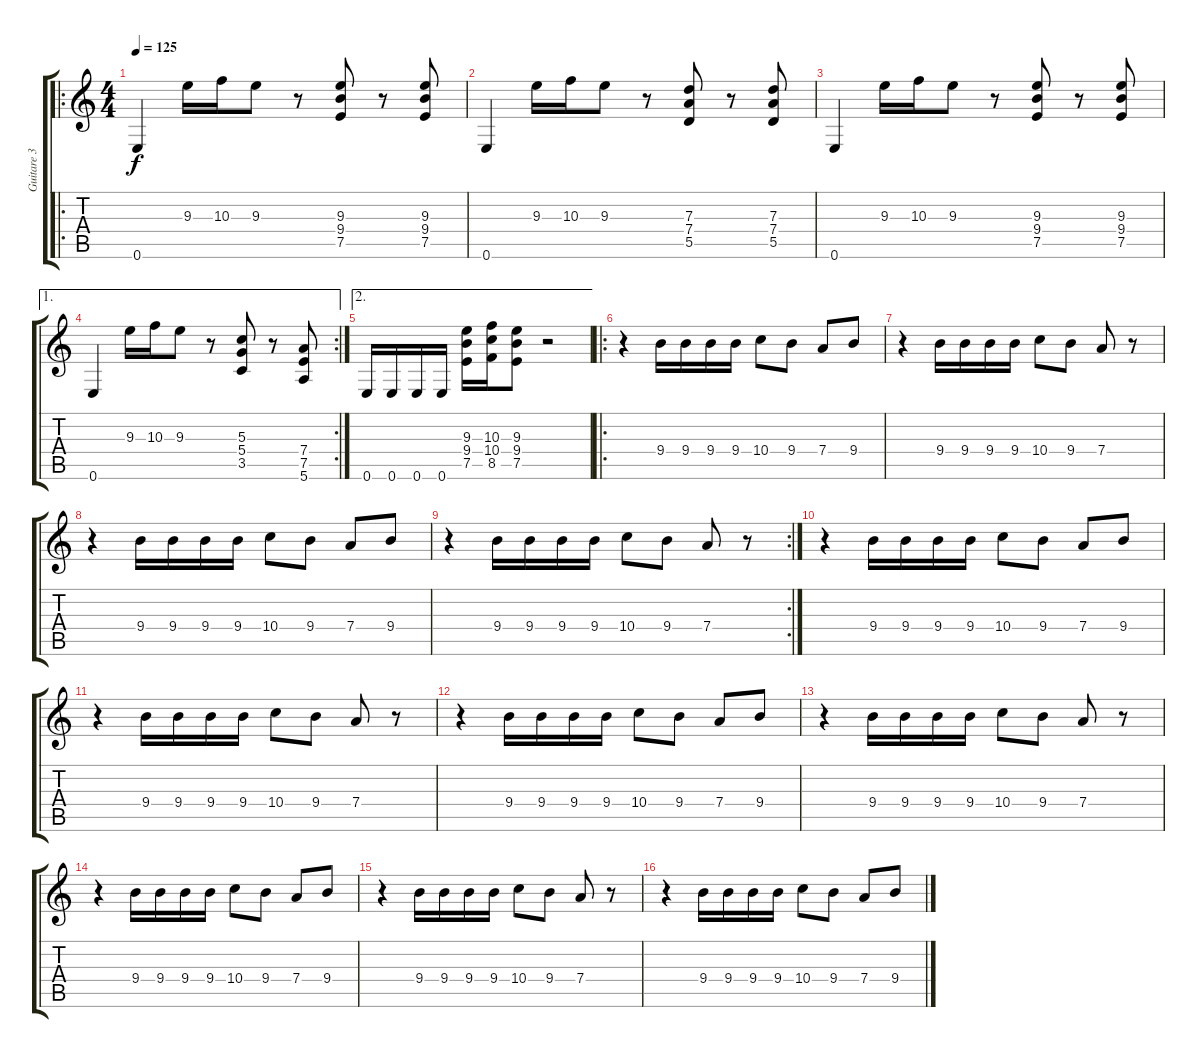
\track ("Guitare 3" "Guitare 3") {instrument distortionguitar}
\staff {score tabs}
\tuning (E4 B3 G3 D3 A2 E2) {hide}
\ro
\ts (4 4)
\tempo 125
\clef g2
\ks c
0.6.4{dy f instrument distortionguitar} 9.3.16 10.3.16 9.3.8 r.8 (9.3 9.4 7.5).8 r.8 (9.3 9.4 7.5).8 |
0.6.4 9.3.16 10.3.16 9.3.8 r.8 (7.3 7.4 5.5).8 r.8 (7.3 7.4 5.5).8 |
0.6.4 9.3.16 10.3.16 9.3.8 r.8 (9.3 9.4 7.5).8 r.8 (9.3 9.4 7.5).8 |
\ae 1
\rc 2
0.6.4 9.3.16 10.3.16 9.3.8 r.8 (5.3 5.4 3.5).8 r.8 (7.4 7.5 5.6).8 |
\ae 2
0.6.16 0.6.16 0.6.16 0.6.16 (9.3 9.4 7.5).16 (10.3 10.4 8.5).16 (9.3 9.4 7.5).8 r.2 |
\ro
r.4 9.4.16 9.4.16 9.4.16 9.4.16 10.4.8 9.4.8 7.4.8 9.4.8 |
r.4 9.4.16 9.4.16 9.4.16 9.4.16 10.4.8 9.4.8 7.4.8 r.8 |
r.4 9.4.16 9.4.16 9.4.16 9.4.16 10.4.8 9.4.8 7.4.8 9.4.8 |
\rc 2
r.4 9.4.16 9.4.16 9.4.16 9.4.16 10.4.8 9.4.8 7.4.8 r.8 |
r.4 9.4.16 9.4.16 9.4.16 9.4.16 10.4.8 9.4.8 7.4.8 9.4.8 |
r.4 9.4.16 9.4.16 9.4.16 9.4.16 10.4.8 9.4.8 7.4.8 r.8 |
r.4 9.4.16 9.4.16 9.4.16 9.4.16 10.4.8 9.4.8 7.4.8 9.4.8 |
r.4 9.4.16 9.4.16 9.4.16 9.4.16 10.4.8 9.4.8 7.4.8 r.8 |
r.4 9.4.16 9.4.16 9.4.16 9.4.16 10.4.8 9.4.8 7.4.8 9.4.8 |
r.4 9.4.16 9.4.16 9.4.16 9.4.16 10.4.8 9.4.8 7.4.8 r.8 |
r.4 9.4.16 9.4.16 9.4.16 9.4.16 10.4.8 9.4.8 7.4.8 9.4.8
